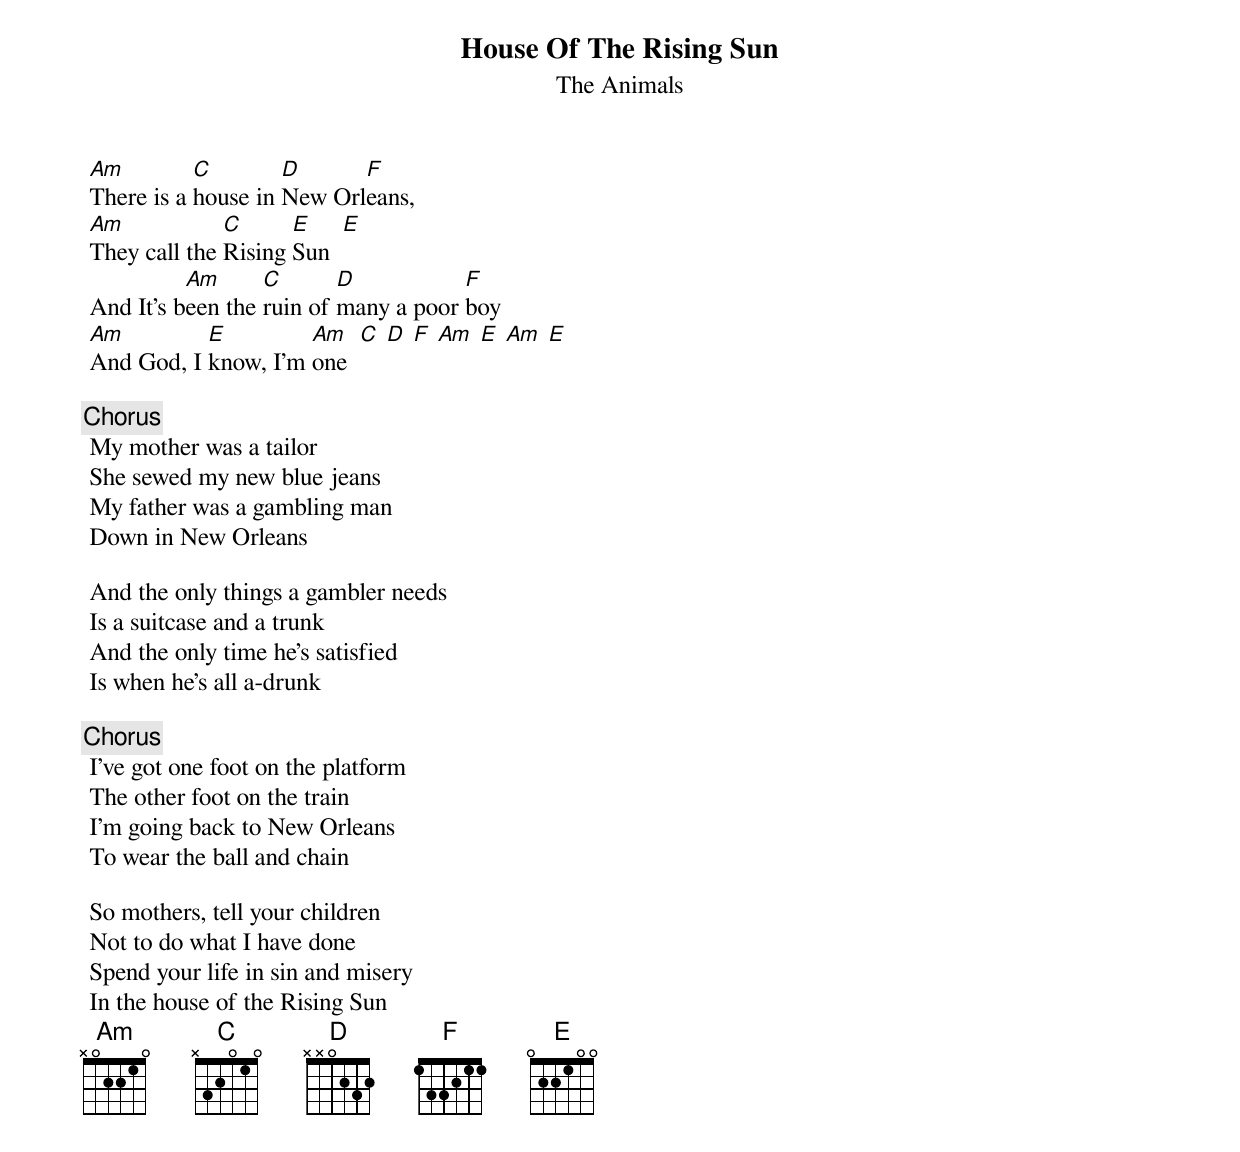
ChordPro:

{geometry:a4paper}
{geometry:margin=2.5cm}
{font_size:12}

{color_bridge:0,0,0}

{title: House Of The Rising Sun}
{subtitle: The Animals}

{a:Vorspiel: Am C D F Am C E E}

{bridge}
	[Am]There is a [C]house in [D]New Orl[F]eans,
	[Am]They call the [C]Rising [E]Sun  [E]
	And It's b[Am]een the [C]ruin of [D]many a poor [F]boy
	[Am]And God, I [E]know, I'm [Am]one  [C] [D] [F] [Am] [E] [Am] [E]
{/bridge}

{chorus}
	My mother was a tailor
	She sewed my new blue jeans
	My father was a gambling man
	Down in New Orleans
{/chorus}

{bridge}
	And the only things a gambler needs
	Is a suitcase and a trunk
	And the only time he's satisfied
	Is when he's all a-drunk
{/bridge}

{chorus}
	I've got one foot on the platform
	The other foot on the train
	I'm going back to New Orleans
	To wear the ball and chain
{/chorus}

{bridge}
	So mothers, tell your children
	Not to do what I have done
	Spend your life in sin and misery
	In the house of the Rising Sun
{/bridge}
